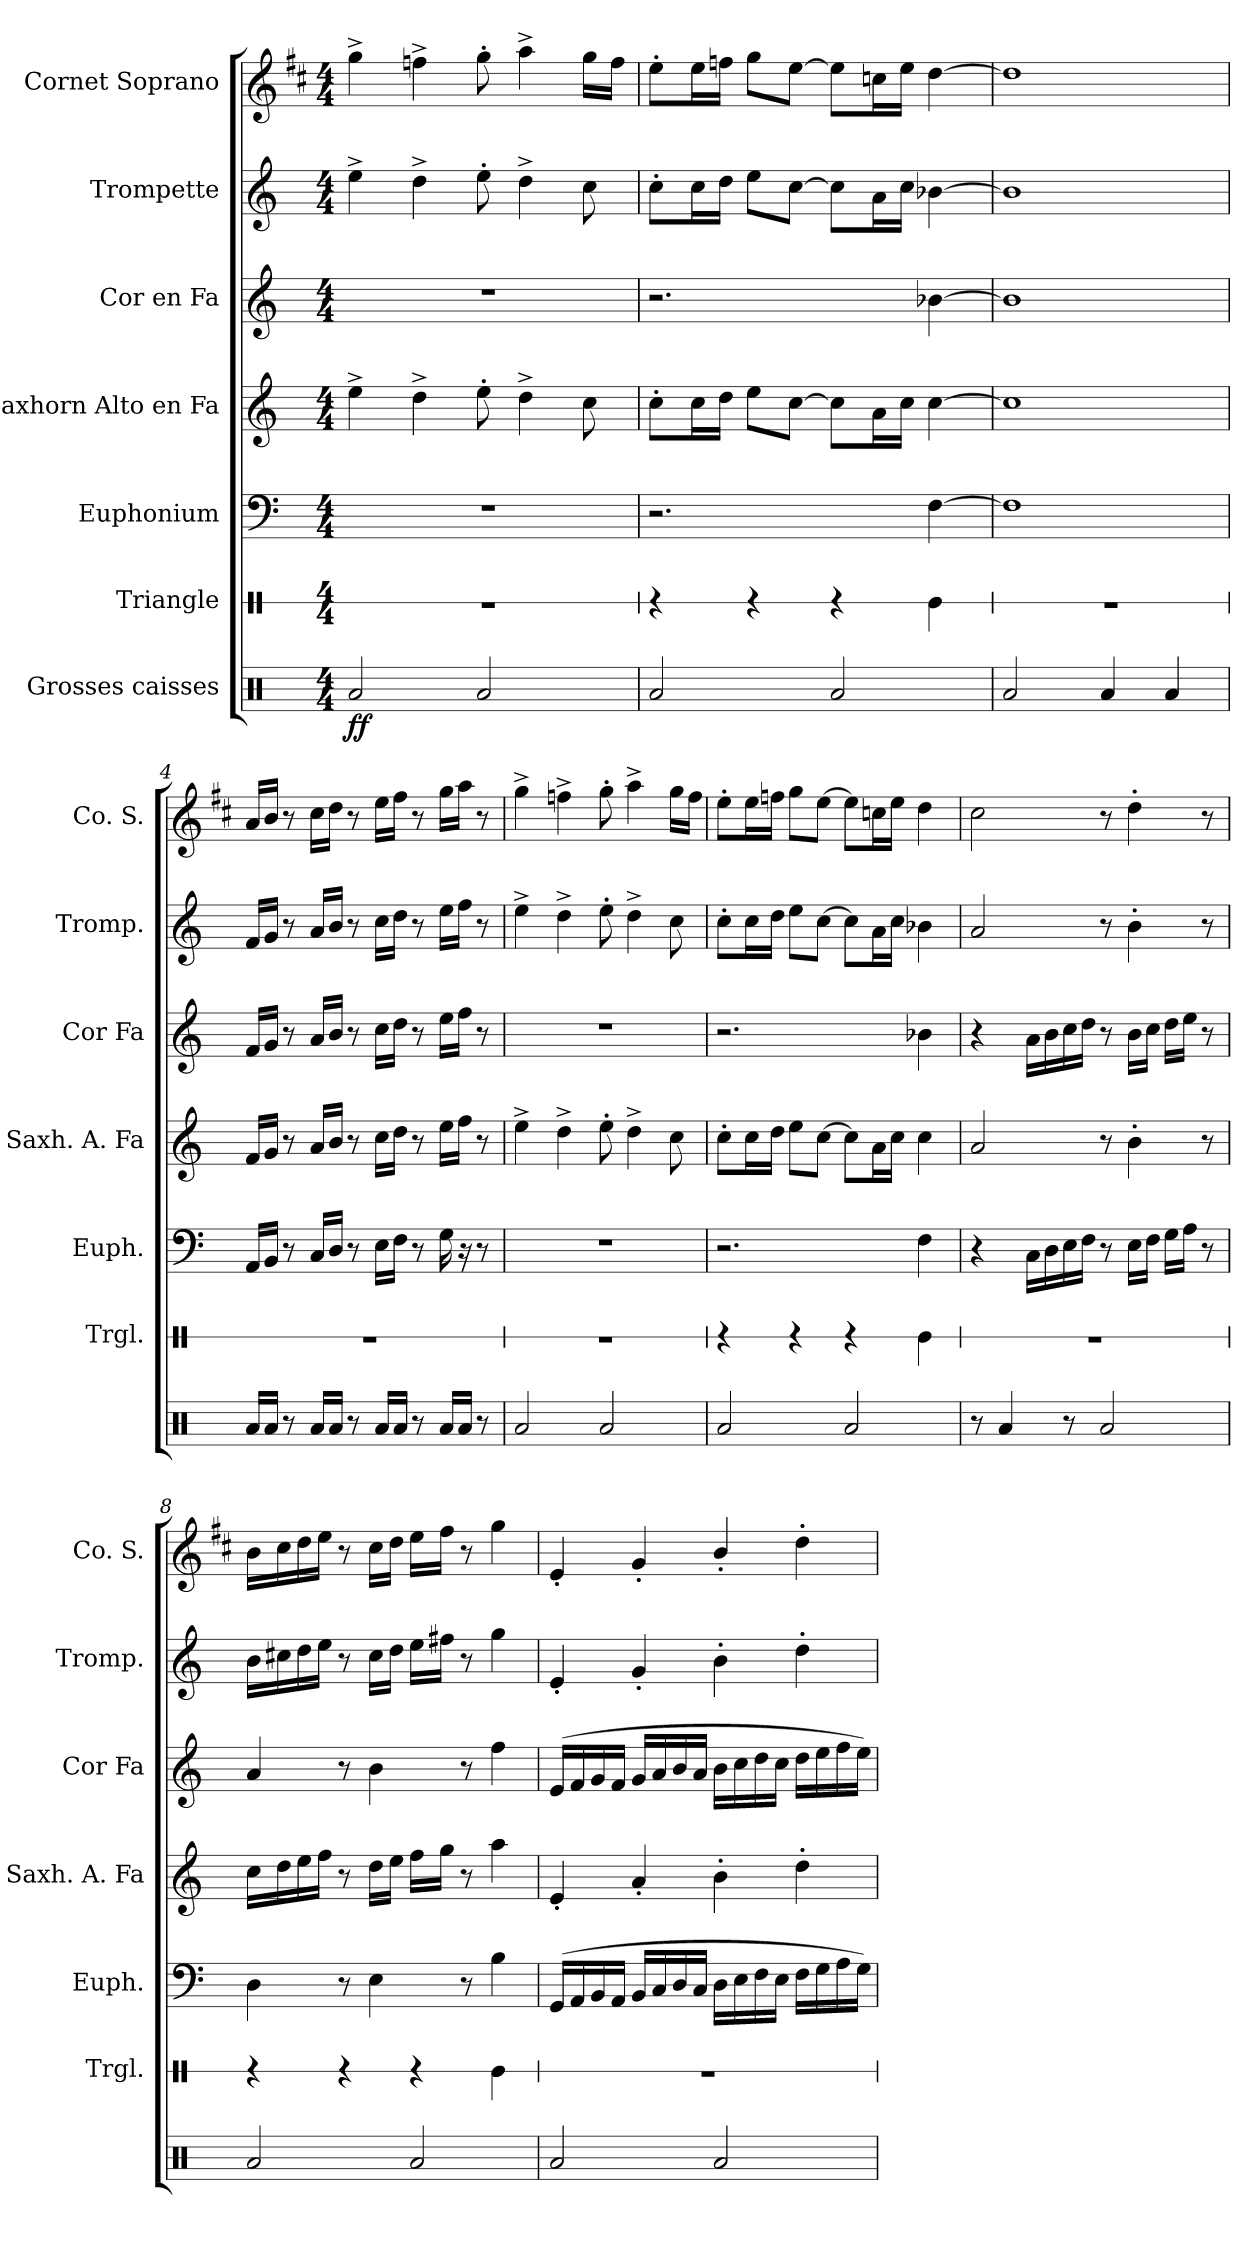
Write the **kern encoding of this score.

**kern	**dynam	**kern	**kern	**kern	**kern	**kern	**kern
*part7	*part7	*part6	*part5	*part4	*part3	*part2	*part1
*staff7	*staff7	*staff6	*staff5	*staff4	*staff3	*staff2	*staff1
*I"Grosses caisses	*	*I"Triangle	*I"Euphonium	*I"Saxhorn Alto en Fa	*I"Cor en Fa	*I"Trompette	*I"Cornet Soprano
*	*	*I'Trgl.	*I'Euph.	*I'Saxh. A. Fa	*I'Cor Fa	*I'Tromp.	*I'Co. S.
*	*	*stria1	*	*	*	*	*
*clefX	*	*clefX	*clefF4	*clefG2	*clefG2	*clefG2	*clefG2
*	*	*	*	*ITrd4c7	*ITrd4c7	*ITrd1c2	*ITrd1c2
*k[]	*	*k[]	*k[]	*k[b-]	*k[b-]	*k[b-e-]	*k[]
*M4/4	*	*M4/4	*M4/4	*M4/4	*M4/4	*M4/4	*M4/4
*MM120	*	*MM120	*MM120	*MM120	*MM120	*MM120	*MM120
=1	=1	=1	=1	=1	=1	=1	=1
!	!LO:DY:b	!	!	!	!	!	!
2Ra/	ff	1r	1r	4a^\	1r	4dd^\	4ff^\
.	.	.	.	4g^\	.	4cc^\	4ee-X^\
2Ra/	.	.	.	8a'\	.	8dd'\	8ff'\
.	.	.	.	4g^\	.	4cc^\	4gg^\
.	.	.	.	8f\	.	8b-\	16ff\LL
.	.	.	.	.	.	.	16ee-\JJ
=2	=2	=2	=2	=2	=2	=2	=2
2Ra/	.	4r	2.r	8f'\L	2.r	8b-'\L	8dd'\L
.	.	.	.	16f\L	.	16b-\L	16dd\L
.	.	.	.	16g\JJ	.	16cc\JJ	16ee-X\JJ
.	.	4r	.	8a\L	.	8dd\L	8ff\L
.	.	.	.	[8f\J	.	[8b-\J	[8dd\J
2Ra/	.	4r	.	8f\L]	.	8b-\L]	8dd\L]
.	.	.	.	16d\L	.	16g\L	16b-X\L
.	.	.	.	16f\JJ	.	16b-\JJ	16dd\JJ
.	.	4Re\	[4F\	[4f\	[4e-X\	[4a-X\	[4cc\
=3	=3	=3	=3	=3	=3	=3	=3
2Ra/	.	1r	1F]	1f]	1e-]	1a-]	1cc]
4Ra/	.	.	.	.	.	.	.
4Ra/	.	.	.	.	.	.	.
=4	=4	=4	=4	=4	=4	=4	=4
16Ra/LL	.	1r	16AA/LL	16B-/LL	16B-/LL	16e-/LL	16g/LL
16Ra/JJ	.	.	16BB/JJ	16c/JJ	16c/JJ	16f/JJ	16a/JJ
8r	.	.	8r	8r	8r	8r	8r
16Ra/LL	.	.	16C/LL	16d/LL	16d/LL	16g/LL	16b\LL
16Ra/JJ	.	.	16D/JJ	16e/JJ	16e/JJ	16a/JJ	16cc\JJ
8r	.	.	8r	8r	8r	8r	8r
16Ra/LL	.	.	16E\LL	16f\LL	16f\LL	16b-\LL	16dd\LL
16Ra/JJ	.	.	16F\JJ	16g\JJ	16g\JJ	16cc\JJ	16ee\JJ
8r	.	.	8r	8r	8r	8r	8r
16Ra/LL	.	.	16G\	16a\LL	16a\LL	16dd\LL	16ff\LL
16Ra/JJ	.	.	16r	16b-\JJ	16b-\JJ	16ee-\JJ	16gg\JJ
8r	.	.	8r	8r	8r	8r	8r
!!LO:PB:g=z
=5	=5	=5	=5	=5	=5	=5	=5
2Ra/	.	1r	1r	4a^\	1r	4dd^\	4ff^\
.	.	.	.	4g^\	.	4cc^\	4ee-X^\
2Ra/	.	.	.	8a'\	.	8dd'\	8ff'\
.	.	.	.	4g^\	.	4cc^\	4gg^\
.	.	.	.	8f\	.	8b-\	16ff\LL
.	.	.	.	.	.	.	16ee-\JJ
=6	=6	=6	=6	=6	=6	=6	=6
2Ra/	.	4r	2.r	8f'\L	2.r	8b-'\L	8dd'\L
.	.	.	.	16f\L	.	16b-\L	16dd\L
.	.	.	.	16g\JJ	.	16cc\JJ	16ee-X\JJ
.	.	4r	.	8a\L	.	8dd\L	8ff\L
.	.	.	.	[8f\J	.	[8b-\J	[8dd\J
2Ra/	.	4r	.	8f\L]	.	8b-\L]	8dd\L]
.	.	.	.	16d\L	.	16g\L	16b-X\L
.	.	.	.	16f\JJ	.	16b-\JJ	16dd\JJ
.	.	4Re\	4F\	4f\	4e-X\	4a-X\	4cc\
=7	=7	=7	=7	=7	=7	=7	=7
8r	.	1r	4r	2d/	4r	2g/	2b\
4Ra/	.	.	.	.	.	.	.
.	.	.	16C\LL	.	16d\LL	.	.
.	.	.	16D\	.	16e\	.	.
8r	.	.	16E\	.	16f\	.	.
.	.	.	16F\JJ	.	16g\JJ	.	.
2Ra/	.	.	8r	8r	8r	8r	8r
.	.	.	16E\LL	4e'\	16e\LL	4a'\	4cc'\
.	.	.	16F\JJ	.	16f\JJ	.	.
.	.	.	16G\LL	.	16g\LL	.	.
.	.	.	16A\JJ	.	16a\JJ	.	.
.	.	.	8r	8r	8r	8r	8r
=8	=8	=8	=8	=8	=8	=8	=8
2Ra/	.	4r	4D\	16f\LL	4d/	16a\LL	16a\LL
.	.	.	.	16g\	.	16bn\	16b\
.	.	.	.	16a\	.	16cc\	16cc\
.	.	.	.	16b-\JJ	.	16dd\JJ	16dd\JJ
.	.	4r	8r	8r	8r	8r	8r
.	.	.	4E\	16g\LL	4e\	16b\LL	16b\LL
.	.	.	.	16a\JJ	.	16cc\JJ	16cc\JJ
2Ra/	.	4r	.	16b-\LL	.	16dd\LL	16dd\LL
.	.	.	.	16cc\JJ	.	16een\JJ	16ee\JJ
.	.	.	8r	8r	8r	8r	8r
.	.	4Re\	4B\	4dd\	4b-\	4ff\	4ff\
!!LO:LB:g=z
=9	=9	=9	=9	=9	=9	=9	=9
2Ra/	.	1r	(>16GG/LL	4A'/	(>16A/LL	4d'/	4d'/
.	.	.	16AA/	.	16B-/	.	.
.	.	.	16BB/	.	16c/	.	.
.	.	.	16AA/JJ	.	16B-/JJ	.	.
.	.	.	16BB/LL	4d'/	16c/LL	4f'/	4f'/
.	.	.	16C/	.	16d/	.	.
.	.	.	16D/	.	16e/	.	.
.	.	.	16C/JJ	.	16d/JJ	.	.
2Ra/	.	.	16D\LL	4e'\	16e\LL	4a'\	4a'/
.	.	.	16E\	.	16f\	.	.
.	.	.	16F\	.	16g\	.	.
.	.	.	16E\JJ	.	16f\JJ	.	.
.	.	.	16F\LL	4g'\	16g\LL	4cc'\	4cc'\
.	.	.	16G\	.	16a\	.	.
.	.	.	16A\	.	16b-\	.	.
.	.	.	16G\JJ)	.	16a\JJ)	.	.
=	=	=	=	=	=	=	=
*-	*-	*-	*-	*-	*-	*-	*-
